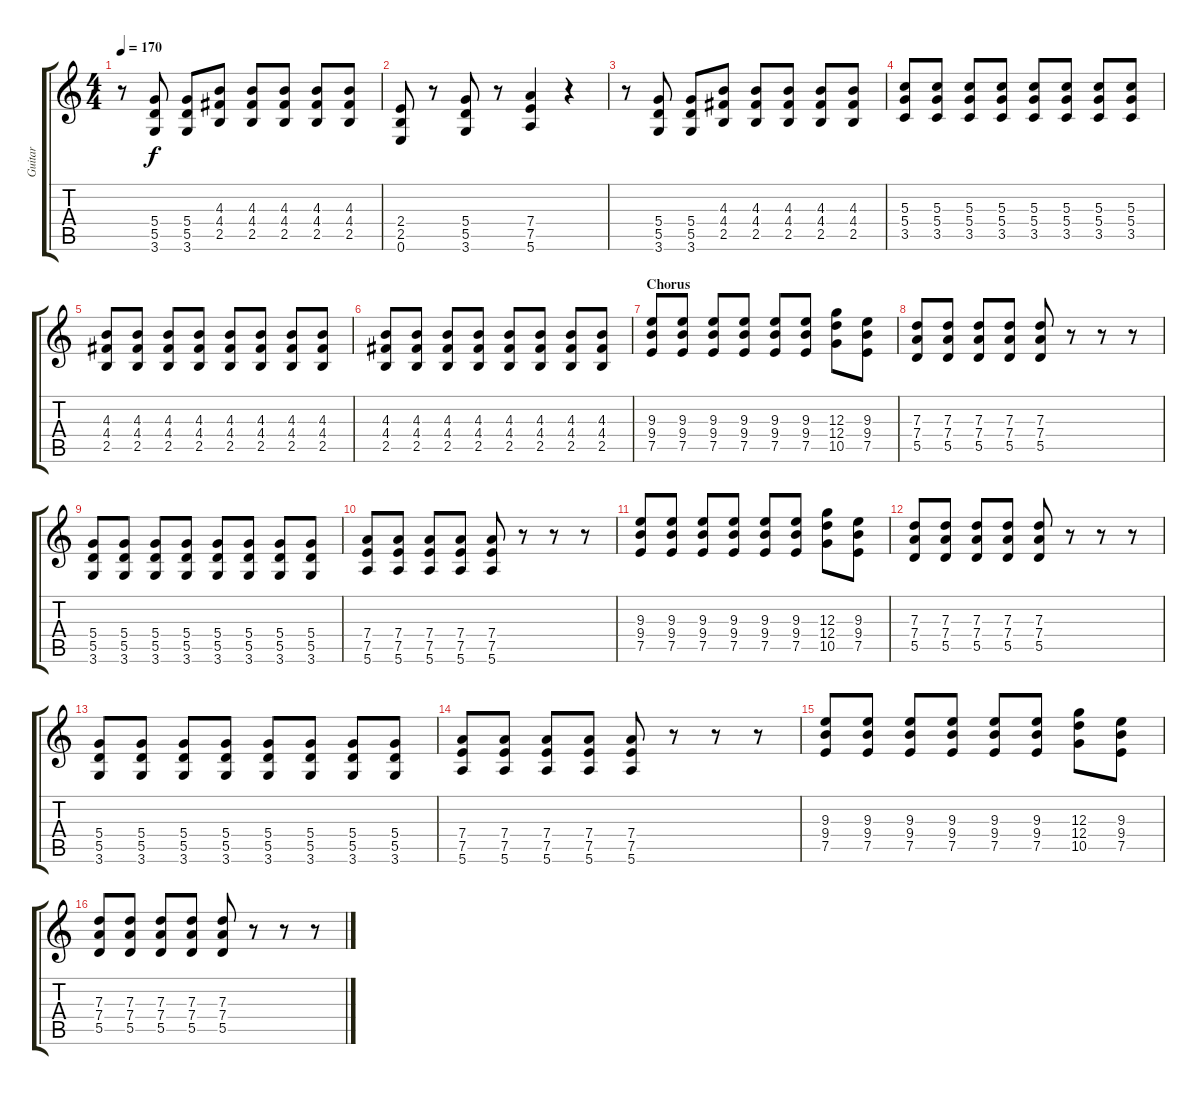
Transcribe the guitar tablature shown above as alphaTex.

\track ("Guitar" "Guitar") {instrument overdrivenguitar}
\staff {score tabs}
\tuning (E4 B3 G3 D3 A2 E2) {hide}
\ts (4 4)
\tempo 170
\clef g2
\ks c
r.8{dy f} (5.4 5.5 3.6).8 (5.4 5.5 3.6).8 (4.3 4.4 2.5).8 (4.3 4.4 2.5).8 (4.3 4.4 2.5).8 (4.3 4.4 2.5).8 (4.3 4.4 2.5).8 |
(2.4 2.5 0.6).8 r.8 (5.4 5.5 3.6).8 r.8 (7.4 7.5 5.6).4 r.4 |
r.8 (5.4 5.5 3.6).8 (5.4 5.5 3.6).8 (4.3 4.4 2.5).8 (4.3 4.4 2.5).8 (4.3 4.4 2.5).8 (4.3 4.4 2.5).8 (4.3 4.4 2.5).8 |
(5.3 5.4 3.5).8 (5.3 5.4 3.5).8 (5.3 5.4 3.5).8 (5.3 5.4 3.5).8 (5.3 5.4 3.5).8 (5.3 5.4 3.5).8 (5.3 5.4 3.5).8 (5.3 5.4 3.5).8 |
(4.3 4.4 2.5).8 (4.3 4.4 2.5).8 (4.3 4.4 2.5).8 (4.3 4.4 2.5).8 (4.3 4.4 2.5).8 (4.3 4.4 2.5).8 (4.3 4.4 2.5).8 (4.3 4.4 2.5).8 |
(4.3 4.4 2.5).8 (4.3 4.4 2.5).8 (4.3 4.4 2.5).8 (4.3 4.4 2.5).8 (4.3 4.4 2.5).8 (4.3 4.4 2.5).8 (4.3 4.4 2.5).8 (4.3 4.4 2.5).8 |
\section ("" "Chorus")
(9.3 9.4 7.5).8 (9.3 9.4 7.5).8 (9.3 9.4 7.5).8 (9.3 9.4 7.5).8 (9.3 9.4 7.5).8 (9.3 9.4 7.5).8 (12.3 12.4 10.5).8 (9.3 9.4 7.5).8 |
(7.3 7.4 5.5).8 (7.3 7.4 5.5).8 (7.3 7.4 5.5).8 (7.3 7.4 5.5).8 (7.3 7.4 5.5).8 r.8 r.8 r.8 |
(5.4 5.5 3.6).8 (5.4 5.5 3.6).8 (5.4 5.5 3.6).8 (5.4 5.5 3.6).8 (5.4 5.5 3.6).8 (5.4 5.5 3.6).8 (5.4 5.5 3.6).8 (5.4 5.5 3.6).8 |
(7.4 7.5 5.6).8 (7.4 7.5 5.6).8 (7.4 7.5 5.6).8 (7.4 7.5 5.6).8 (7.4 7.5 5.6).8 r.8 r.8 r.8 |
(9.3 9.4 7.5).8 (9.3 9.4 7.5).8 (9.3 9.4 7.5).8 (9.3 9.4 7.5).8 (9.3 9.4 7.5).8 (9.3 9.4 7.5).8 (12.3 12.4 10.5).8 (9.3 9.4 7.5).8 |
(7.3 7.4 5.5).8 (7.3 7.4 5.5).8 (7.3 7.4 5.5).8 (7.3 7.4 5.5).8 (7.3 7.4 5.5).8 r.8 r.8 r.8 |
(5.4 5.5 3.6).8 (5.4 5.5 3.6).8 (5.4 5.5 3.6).8 (5.4 5.5 3.6).8 (5.4 5.5 3.6).8 (5.4 5.5 3.6).8 (5.4 5.5 3.6).8 (5.4 5.5 3.6).8 |
(7.4 7.5 5.6).8 (7.4 7.5 5.6).8 (7.4 7.5 5.6).8 (7.4 7.5 5.6).8 (7.4 7.5 5.6).8 r.8 r.8 r.8 |
(9.3 9.4 7.5).8 (9.3 9.4 7.5).8 (9.3 9.4 7.5).8 (9.3 9.4 7.5).8 (9.3 9.4 7.5).8 (9.3 9.4 7.5).8 (12.3 12.4 10.5).8 (9.3 9.4 7.5).8 |
(7.3 7.4 5.5).8 (7.3 7.4 5.5).8 (7.3 7.4 5.5).8 (7.3 7.4 5.5).8 (7.3 7.4 5.5).8 r.8 r.8 r.8
